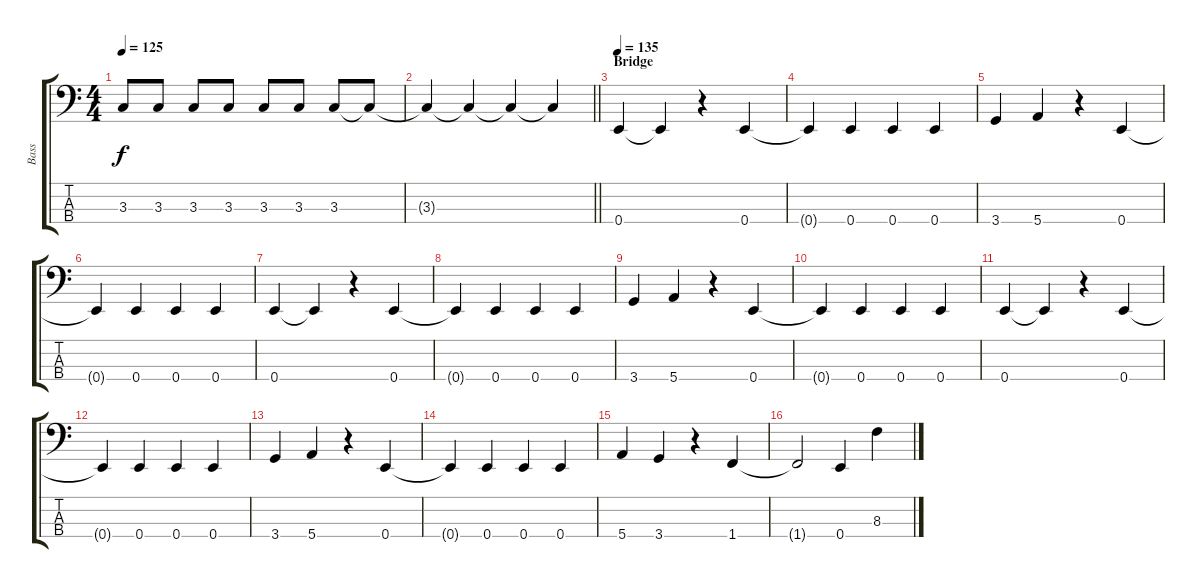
\track ("Bass" "Bass") {instrument electricbassfinger}
\staff {score tabs}
\tuning (G2 D2 A1 E1) {hide}
\ts (4 4)
\tempo 125
\clef f4
\ks c
3.3.8{dy f} 3.3.8 3.3.8 3.3.8 3.3.8 3.3.8 3.3.8 3.3{t}.8 |
\barLineRight lightlight
3.3{t}.4 3.3{t}.4 3.3{t}.4 3.3{t}.4 |
\section ("" "Bridge")
\tempo 135
0.4.4 0.4{t}.4 r.4 0.4.4 |
0.4{t}.4 0.4.4 0.4.4 0.4.4 |
3.4.4 5.4.4 r.4 0.4.4 |
0.4{t}.4 0.4.4 0.4.4 0.4.4 |
0.4.4 0.4{t}.4 r.4 0.4.4 |
0.4{t}.4 0.4.4 0.4.4 0.4.4 |
3.4.4 5.4.4 r.4 0.4.4 |
0.4{t}.4 0.4.4 0.4.4 0.4.4 |
0.4.4 0.4{t}.4 r.4 0.4.4 |
0.4{t}.4 0.4.4 0.4.4 0.4.4 |
3.4.4 5.4.4 r.4 0.4.4 |
0.4{t}.4 0.4.4 0.4.4 0.4.4 |
5.4.4 3.4.4 r.4 1.4.4 |
1.4{t}.2 0.4.4 8.3.4
